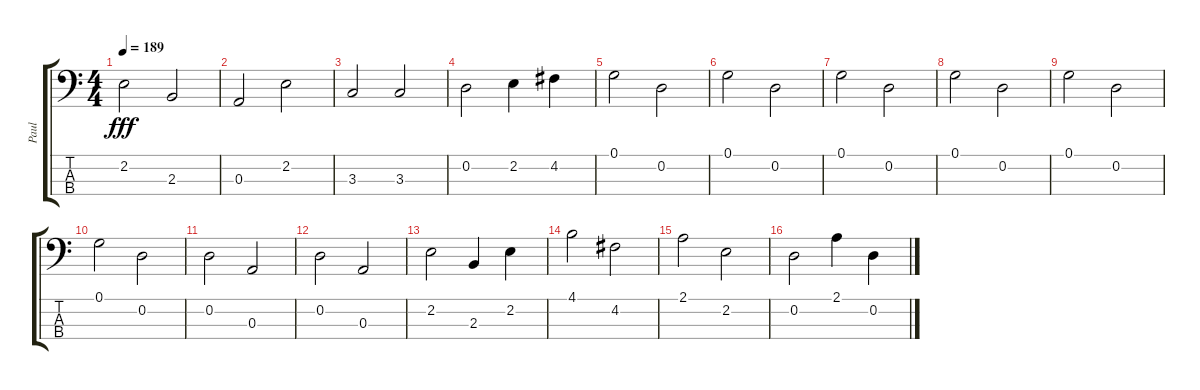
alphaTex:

\track ("Paul" "Paul") {instrument electricbassfinger}
\staff {score tabs}
\tuning (G2 D2 A1 E1) {hide}
\ts (4 4)
\tempo 189
\clef f4
\ks c
2.2.2{dy fff} 2.3.2 |
0.3.2 2.2.2 |
3.3.2 3.3.2 |
0.2.2 2.2.4 4.2.4 |
0.1.2 0.2.2 |
0.1.2 0.2.2 |
0.1.2 0.2.2 |
0.1.2 0.2.2 |
0.1.2 0.2.2 |
0.1.2 0.2.2 |
0.2.2 0.3.2 |
0.2.2 0.3.2 |
2.2.2 2.3.4 2.2.4 |
4.1.2 4.2.2 |
2.1.2 2.2.2 |
0.2.2 2.1.4 0.2.4
